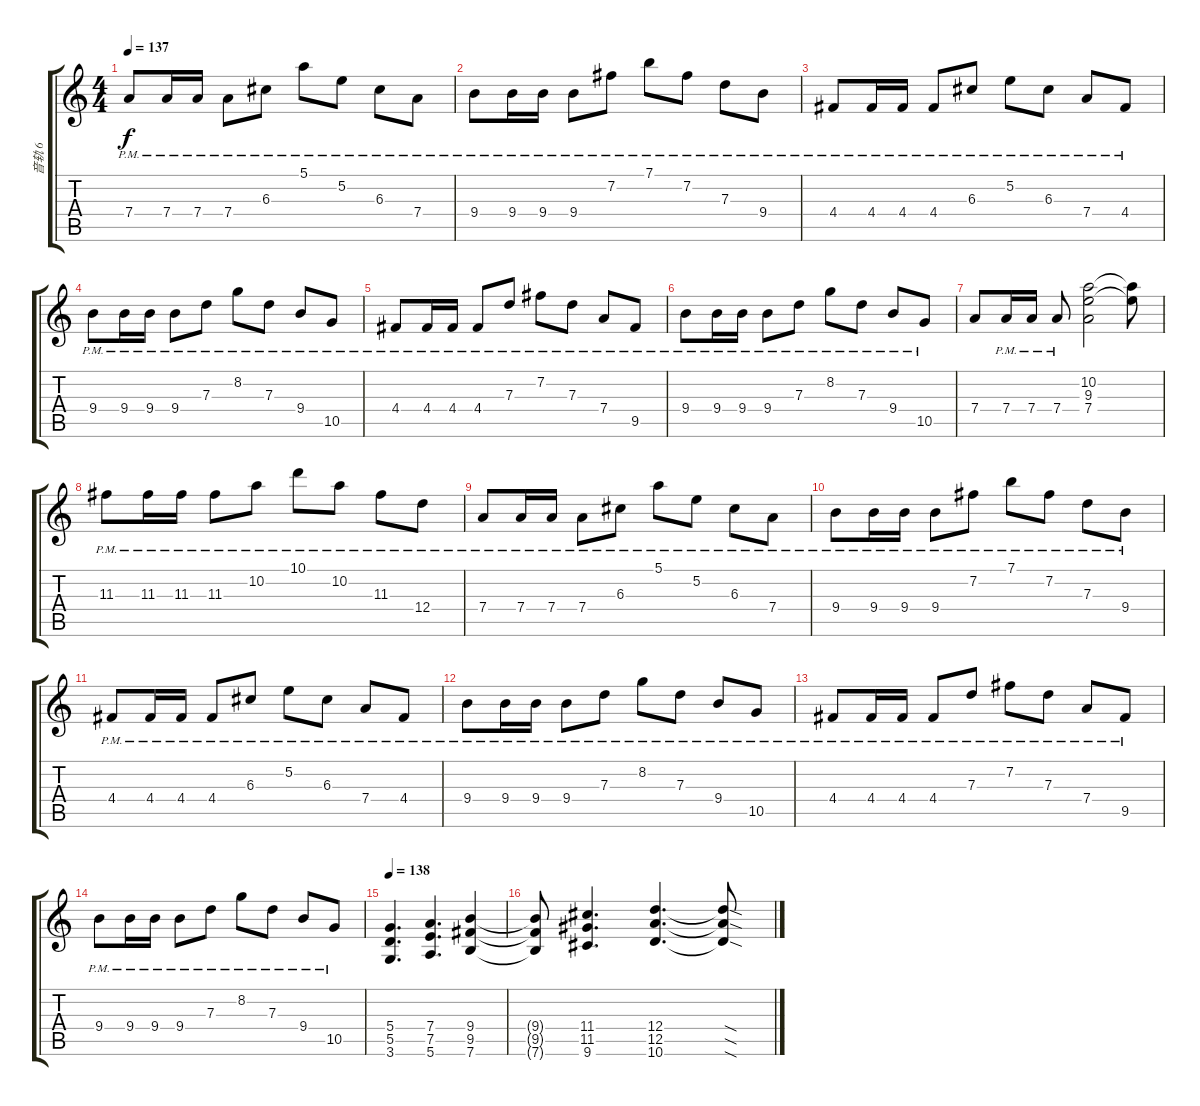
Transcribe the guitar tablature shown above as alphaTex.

\track ("音轨 6" "音轨 6") {instrument electricguitarmuted}
\staff {score tabs}
\tuning (E4 B3 G3 D3 A2 E2) {hide}
\ts (4 4)
\tempo 137
\clef g2
\ks c
7.4{pm}.8{dy f volume 8} 7.4{pm}.16 7.4{pm}.16 7.4{pm}.8 6.3{pm}.8 5.1{pm}.8 5.2{pm}.8 6.3{pm}.8 7.4{pm}.8 |
9.4{pm}.8{volume 8} 9.4{pm}.16 9.4{pm}.16 9.4{pm}.8 7.2{pm}.8 7.1{pm}.8 7.2{pm}.8 7.3{pm}.8 9.4{pm}.8 |
4.4{pm}.8{volume 8} 4.4{pm}.16 4.4{pm}.16 4.4{pm}.8 6.3{pm}.8 5.2{pm}.8 6.3{pm}.8{txt ""} 7.4{pm}.8 4.4{pm}.8 |
9.4{pm}.8{volume 8} 9.4{pm}.16 9.4{pm}.16 9.4{pm}.8 7.3{pm}.8 8.2{pm}.8 7.3{pm}.8 9.4{pm}.8 10.5{pm}.8 |
4.4{pm}.8{volume 8} 4.4{pm}.16 4.4{pm}.16 4.4{pm}.8 7.3{pm}.8 7.2{pm}.8 7.3{pm}.8 7.4{pm}.8 9.5{pm}.8 |
9.4{pm}.8{volume 8} 9.4{pm}.16 9.4{pm}.16 9.4{pm}.8 7.3{pm}.8 8.2{pm}.8 7.3{pm}.8 9.4{pm}.8 10.5{pm}.8 |
7.4.8{volume 8} 7.4{pm}.16 7.4{pm}.16 7.4{pm}.8 (10.2 9.3 7.4).2 (10.2{t} 9.3{t}).8 |
11.3{pm}.8{volume 8 instrument overdrivenguitar} 11.3{pm}.16 11.3{pm}.16 11.3{pm}.8 10.2{pm}.8 10.1{pm}.8 10.2{pm}.8 11.3{pm}.8 12.4{pm}.8 |
7.4{pm}.8{volume 8} 7.4{pm}.16 7.4{pm}.16 7.4{pm}.8 6.3{pm}.8 5.1{pm}.8 5.2{pm}.8 6.3{pm}.8 7.4{pm}.8 |
9.4{pm}.8{volume 8} 9.4{pm}.16 9.4{pm}.16 9.4{pm}.8 7.2{pm}.8 7.1{pm}.8 7.2{pm}.8 7.3{pm}.8 9.4{pm}.8 |
4.4{pm}.8{volume 8} 4.4{pm}.16 4.4{pm}.16 4.4{pm}.8 6.3{pm}.8 5.2{pm}.8 6.3{pm}.8 7.4{pm}.8 4.4{pm}.8 |
9.4{pm}.8{volume 8} 9.4{pm}.16 9.4{pm}.16 9.4{pm}.8 7.3{pm}.8 8.2{pm}.8 7.3{pm}.8 9.4{pm}.8 10.5{pm}.8 |
4.4{pm}.8{volume 8} 4.4{pm}.16 4.4{pm}.16 4.4{pm}.8 7.3{pm}.8 7.2{pm}.8 7.3{pm}.8 7.4{pm}.8 9.5{pm}.8 |
9.4{pm}.8{volume 8} 9.4{pm}.16 9.4{pm}.16 9.4{pm}.8 7.3{pm}.8 8.2{pm}.8 7.3{pm}.8 9.4{pm}.8 10.5{pm}.8 |
\tempo 138
(5.4 5.5 3.6).4{d volume 5 instrument overdrivenguitar} (7.4 7.5 5.6).4{d} (9.4 9.5 7.6).4 |
(9.4{t} 9.5{t} 7.6{t}).8 (11.4 11.5 9.6).4{d} (12.4 12.5 10.6).4{d} (12.4{sod t} 12.5{sod t} 10.6{sod t}).8
